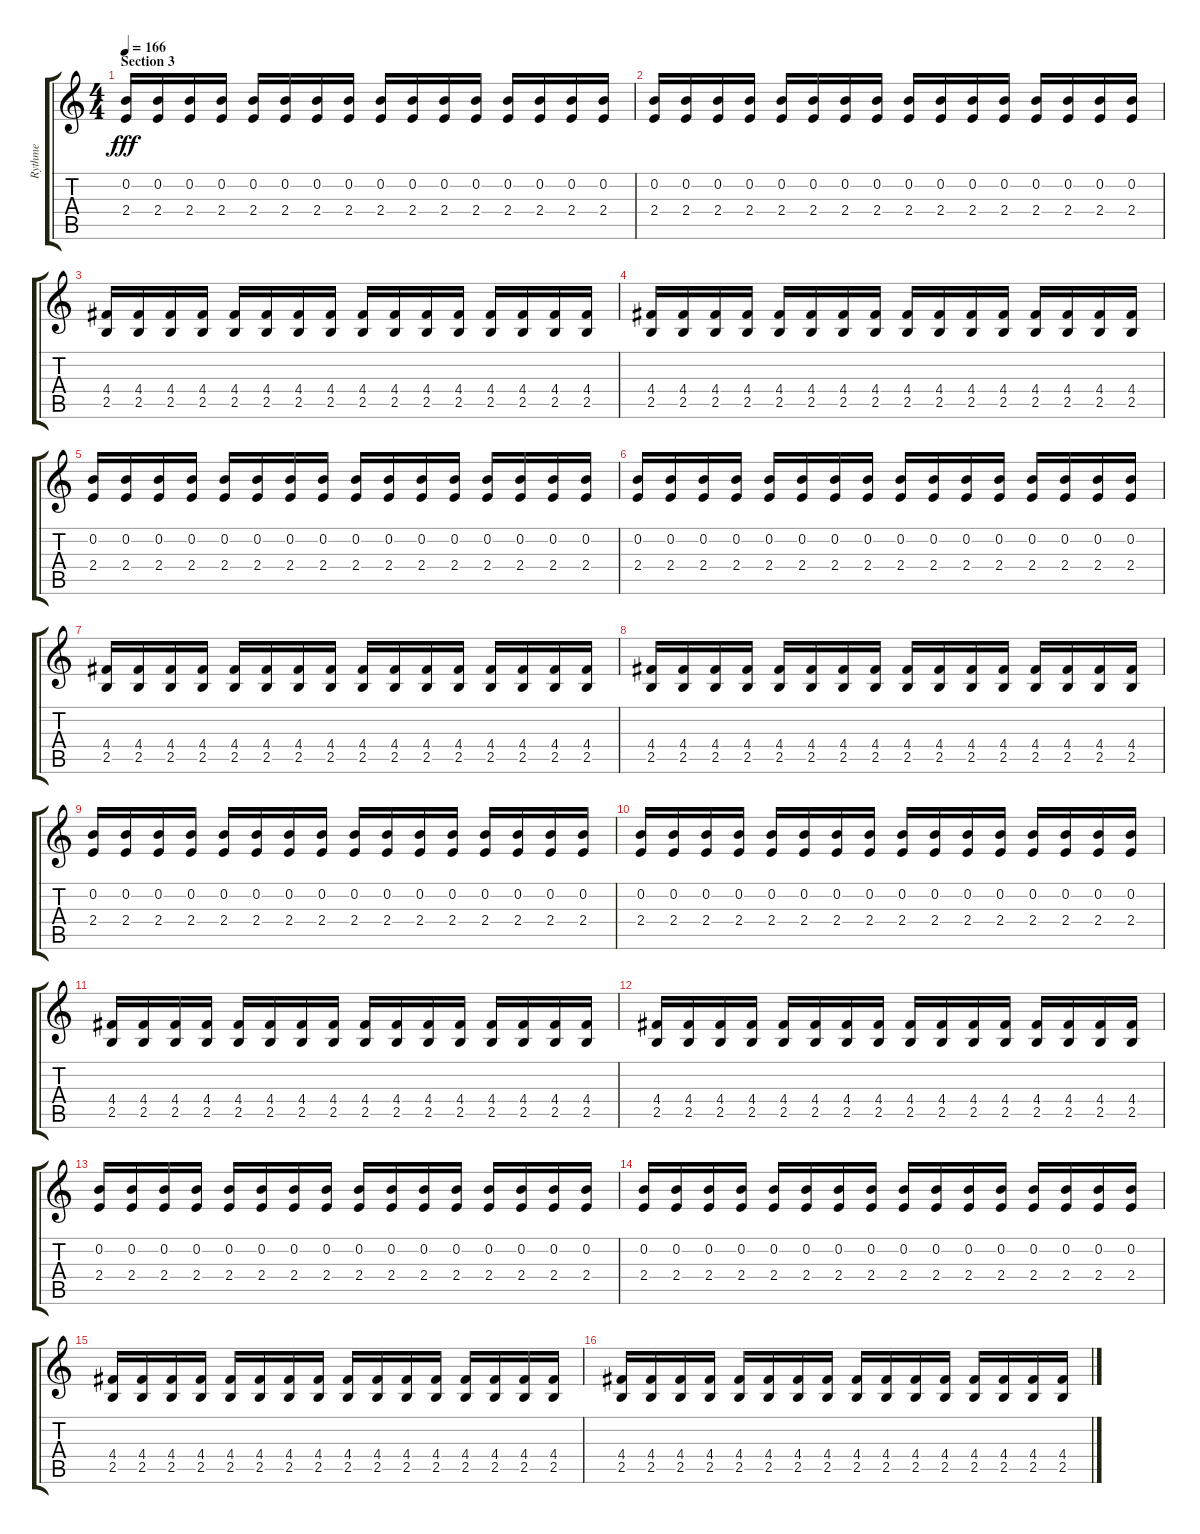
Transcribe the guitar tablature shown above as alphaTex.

\track ("Rythme" "Rythme") {instrument distortionguitar}
\staff {score tabs}
\tuning (E4 B3 G3 D3 A2 E2) {hide}
\ts (4 4)
\section ("" "Section 3")
\tempo 166
\clef g2
\ks c
(0.2 2.4).16{dy fff} (0.2 2.4).16 (0.2 2.4).16 (0.2 2.4).16 (0.2 2.4).16 (0.2 2.4).16 (0.2 2.4).16 (0.2 2.4).16 (0.2 2.4).16 (0.2 2.4).16 (0.2 2.4).16 (0.2 2.4).16 (0.2 2.4).16 (0.2 2.4).16 (0.2 2.4).16 (0.2 2.4).16 |
(0.2 2.4).16 (0.2 2.4).16 (0.2 2.4).16 (0.2 2.4).16 (0.2 2.4).16 (0.2 2.4).16 (0.2 2.4).16 (0.2 2.4).16 (0.2 2.4).16 (0.2 2.4).16 (0.2 2.4).16 (0.2 2.4).16 (0.2 2.4).16 (0.2 2.4).16 (0.2 2.4).16 (0.2 2.4).16 |
(4.4 2.5).16 (4.4 2.5).16 (4.4 2.5).16 (4.4 2.5).16 (4.4 2.5).16 (4.4 2.5).16 (4.4 2.5).16 (4.4 2.5).16 (4.4 2.5).16 (4.4 2.5).16 (4.4 2.5).16 (4.4 2.5).16 (4.4 2.5).16 (4.4 2.5).16 (4.4 2.5).16 (4.4 2.5).16 |
(4.4 2.5).16 (4.4 2.5).16 (4.4 2.5).16 (4.4 2.5).16 (4.4 2.5).16 (4.4 2.5).16 (4.4 2.5).16 (4.4 2.5).16 (4.4 2.5).16 (4.4 2.5).16 (4.4 2.5).16 (4.4 2.5).16 (4.4 2.5).16 (4.4 2.5).16 (4.4 2.5).16 (4.4 2.5).16 |
(0.2 2.4).16 (0.2 2.4).16 (0.2 2.4).16 (0.2 2.4).16 (0.2 2.4).16 (0.2 2.4).16 (0.2 2.4).16 (0.2 2.4).16 (0.2 2.4).16 (0.2 2.4).16 (0.2 2.4).16 (0.2 2.4).16 (0.2 2.4).16 (0.2 2.4).16 (0.2 2.4).16 (0.2 2.4).16 |
(0.2 2.4).16 (0.2 2.4).16 (0.2 2.4).16 (0.2 2.4).16 (0.2 2.4).16 (0.2 2.4).16 (0.2 2.4).16 (0.2 2.4).16 (0.2 2.4).16 (0.2 2.4).16 (0.2 2.4).16 (0.2 2.4).16 (0.2 2.4).16 (0.2 2.4).16 (0.2 2.4).16 (0.2 2.4).16 |
(4.4 2.5).16 (4.4 2.5).16 (4.4 2.5).16 (4.4 2.5).16 (4.4 2.5).16 (4.4 2.5).16 (4.4 2.5).16 (4.4 2.5).16 (4.4 2.5).16 (4.4 2.5).16 (4.4 2.5).16 (4.4 2.5).16 (4.4 2.5).16 (4.4 2.5).16 (4.4 2.5).16 (4.4 2.5).16 |
(4.4 2.5).16 (4.4 2.5).16 (4.4 2.5).16 (4.4 2.5).16 (4.4 2.5).16 (4.4 2.5).16 (4.4 2.5).16 (4.4 2.5).16 (4.4 2.5).16 (4.4 2.5).16 (4.4 2.5).16 (4.4 2.5).16 (4.4 2.5).16 (4.4 2.5).16 (4.4 2.5).16 (4.4 2.5).16 |
(0.2 2.4).16 (0.2 2.4).16 (0.2 2.4).16 (0.2 2.4).16 (0.2 2.4).16 (0.2 2.4).16 (0.2 2.4).16 (0.2 2.4).16 (0.2 2.4).16 (0.2 2.4).16 (0.2 2.4).16 (0.2 2.4).16 (0.2 2.4).16 (0.2 2.4).16 (0.2 2.4).16 (0.2 2.4).16 |
(0.2 2.4).16 (0.2 2.4).16 (0.2 2.4).16 (0.2 2.4).16 (0.2 2.4).16 (0.2 2.4).16 (0.2 2.4).16 (0.2 2.4).16 (0.2 2.4).16 (0.2 2.4).16 (0.2 2.4).16 (0.2 2.4).16 (0.2 2.4).16 (0.2 2.4).16 (0.2 2.4).16 (0.2 2.4).16 |
(4.4 2.5).16 (4.4 2.5).16 (4.4 2.5).16 (4.4 2.5).16 (4.4 2.5).16 (4.4 2.5).16 (4.4 2.5).16 (4.4 2.5).16 (4.4 2.5).16 (4.4 2.5).16 (4.4 2.5).16 (4.4 2.5).16 (4.4 2.5).16 (4.4 2.5).16 (4.4 2.5).16 (4.4 2.5).16 |
(4.4 2.5).16 (4.4 2.5).16 (4.4 2.5).16 (4.4 2.5).16 (4.4 2.5).16 (4.4 2.5).16 (4.4 2.5).16 (4.4 2.5).16 (4.4 2.5).16 (4.4 2.5).16 (4.4 2.5).16 (4.4 2.5).16 (4.4 2.5).16 (4.4 2.5).16 (4.4 2.5).16 (4.4 2.5).16 |
(0.2 2.4).16 (0.2 2.4).16 (0.2 2.4).16 (0.2 2.4).16 (0.2 2.4).16 (0.2 2.4).16 (0.2 2.4).16 (0.2 2.4).16 (0.2 2.4).16 (0.2 2.4).16 (0.2 2.4).16 (0.2 2.4).16 (0.2 2.4).16 (0.2 2.4).16 (0.2 2.4).16 (0.2 2.4).16 |
(0.2 2.4).16 (0.2 2.4).16 (0.2 2.4).16 (0.2 2.4).16 (0.2 2.4).16 (0.2 2.4).16 (0.2 2.4).16 (0.2 2.4).16 (0.2 2.4).16 (0.2 2.4).16 (0.2 2.4).16 (0.2 2.4).16 (0.2 2.4).16 (0.2 2.4).16 (0.2 2.4).16 (0.2 2.4).16 |
(4.4 2.5).16 (4.4 2.5).16 (4.4 2.5).16 (4.4 2.5).16 (4.4 2.5).16 (4.4 2.5).16 (4.4 2.5).16 (4.4 2.5).16 (4.4 2.5).16 (4.4 2.5).16 (4.4 2.5).16 (4.4 2.5).16 (4.4 2.5).16 (4.4 2.5).16 (4.4 2.5).16 (4.4 2.5).16 |
(4.4 2.5).16 (4.4 2.5).16 (4.4 2.5).16 (4.4 2.5).16 (4.4 2.5).16 (4.4 2.5).16 (4.4 2.5).16 (4.4 2.5).16 (4.4 2.5).16 (4.4 2.5).16 (4.4 2.5).16 (4.4 2.5).16 (4.4 2.5).16 (4.4 2.5).16 (4.4 2.5).16 (4.4 2.5).16
